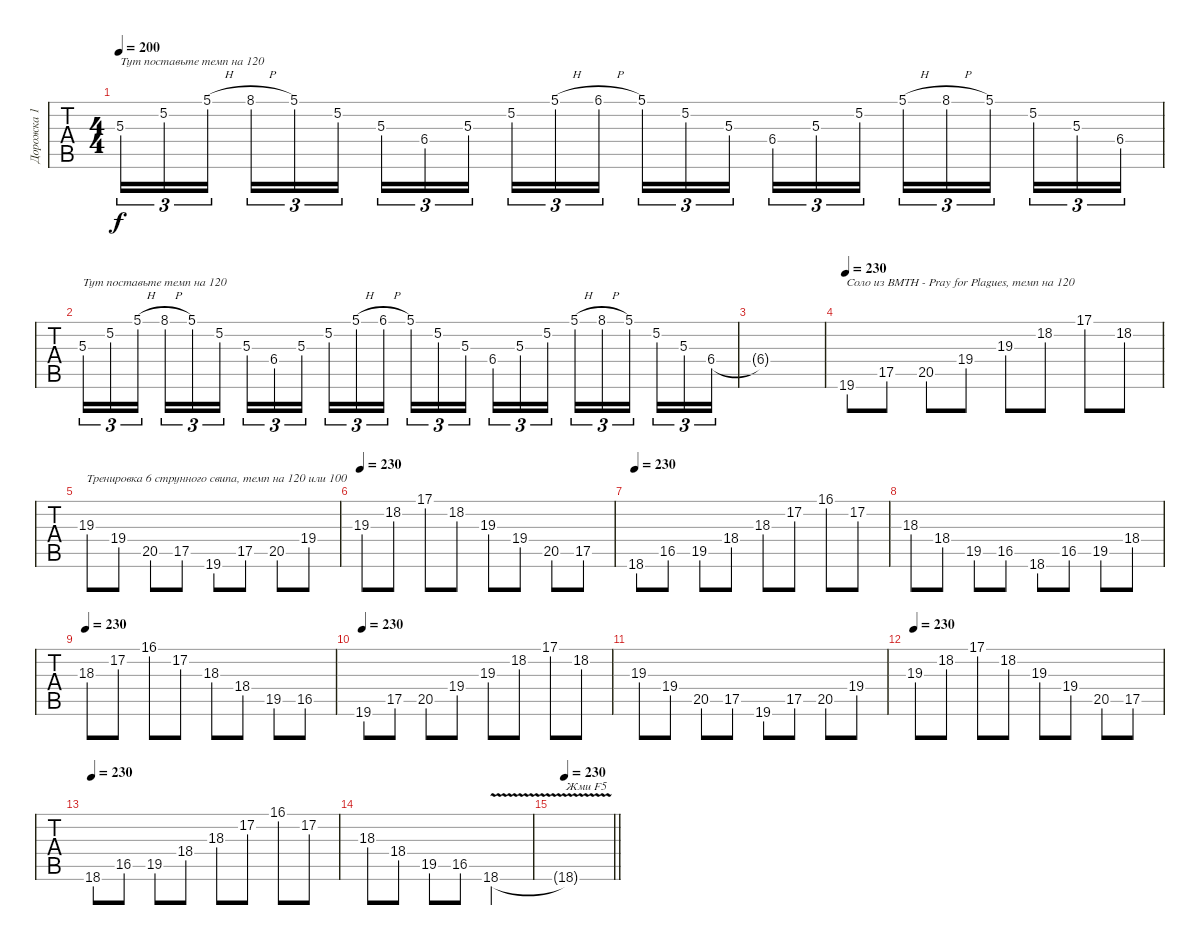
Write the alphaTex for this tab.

\track ("Дорожка 1" "Дорожка 1") {instrument distortionguitar}
\staff {tabs}
\tuning (Db4 Ab3 E3 B2 Gb2 B1) {hide}
\ts (4 4)
\tempo 200
\clef g2
\ks c
5.3.16{tu (3 2) txt "Тут поставьте темп на 120" dy f} 5.2.16{tu (3 2)} 5.1{h}.16{tu (3 2) beam splitsecondary} 8.1{h}.16{tu (3 2)} 5.1.16{tu (3 2)} 5.2.16{tu (3 2)} 5.3.16{tu (3 2)} 6.4.16{tu (3 2)} 5.3.16{tu (3 2) beam splitsecondary} 5.2.16{tu (3 2)} 5.1{h}.16{tu (3 2)} 6.1{h}.16{tu (3 2)} 5.1.16{tu (3 2)} 5.2.16{tu (3 2)} 5.3.16{tu (3 2) beam splitsecondary} 6.4.16{tu (3 2)} 5.3.16{tu (3 2)} 5.2.16{tu (3 2)} 5.1{h}.16{tu (3 2)} 8.1{h}.16{tu (3 2)} 5.1.16{tu (3 2) beam splitsecondary} 5.2.16{tu (3 2)} 5.3.16{tu (3 2)} 6.4.16{tu (3 2)} |
5.3.16{tu (3 2) txt "Тут поставьте темп на 120"} 5.2.16{tu (3 2)} 5.1{h}.16{tu (3 2) beam splitsecondary} 8.1{h}.16{tu (3 2)} 5.1.16{tu (3 2)} 5.2.16{tu (3 2)} 5.3.16{tu (3 2)} 6.4.16{tu (3 2)} 5.3.16{tu (3 2) beam splitsecondary} 5.2.16{tu (3 2)} 5.1{h}.16{tu (3 2)} 6.1{h}.16{tu (3 2)} 5.1.16{tu (3 2)} 5.2.16{tu (3 2)} 5.3.16{tu (3 2) beam splitsecondary} 6.4.16{tu (3 2)} 5.3.16{tu (3 2)} 5.2.16{tu (3 2)} 5.1{h}.16{tu (3 2)} 8.1{h}.16{tu (3 2)} 5.1.16{tu (3 2) beam splitsecondary} 5.2.16{tu (3 2)} 5.3.16{tu (3 2)} 6.4.16{tu (3 2)} |
6.4{t}.1 |
\tempo 230
19.6.8{txt "Соло из BMTH - Pray for Plagues, темп на 120"} 17.5.8 20.5.8 19.4.8 19.3.8 18.2.8 17.1.8 18.2.8 |
19.3.8{txt "Тренировка 6 струнного свипа, темп на 120 или 100"} 19.4.8 20.5.8 17.5.8 19.6.8 17.5.8 20.5.8 19.4.8 |
\tempo 230
19.3.8 18.2.8 17.1.8 18.2.8 19.3.8 19.4.8 20.5.8 17.5.8 |
\tempo 230
18.6.8 16.5.8 19.5.8 18.4.8 18.3.8 17.2.8 16.1.8 17.2.8 |
18.3.8 18.4.8 19.5.8 16.5.8 18.6.8 16.5.8 19.5.8 18.4.8 |
\tempo 230
18.3.8 17.2.8 16.1.8 17.2.8 18.3.8 18.4.8 19.5.8 16.5.8 |
\tempo 230
19.6.8 17.5.8 20.5.8 19.4.8 19.3.8 18.2.8 17.1.8 18.2.8 |
19.3.8 19.4.8 20.5.8 17.5.8 19.6.8 17.5.8 20.5.8 19.4.8 |
\tempo 230
19.3.8 18.2.8 17.1.8 18.2.8 19.3.8 19.4.8 20.5.8 17.5.8 |
\tempo 230
18.6.8 16.5.8 19.5.8 18.4.8 18.3.8 17.2.8 16.1.8 17.2.8 |
18.3.8 18.4.8 19.5.8 16.5.8 18.6{v}.2 |
\tempo 230
\barLineRight lightlight
18.6{t}.1{txt "Жми F5"}
